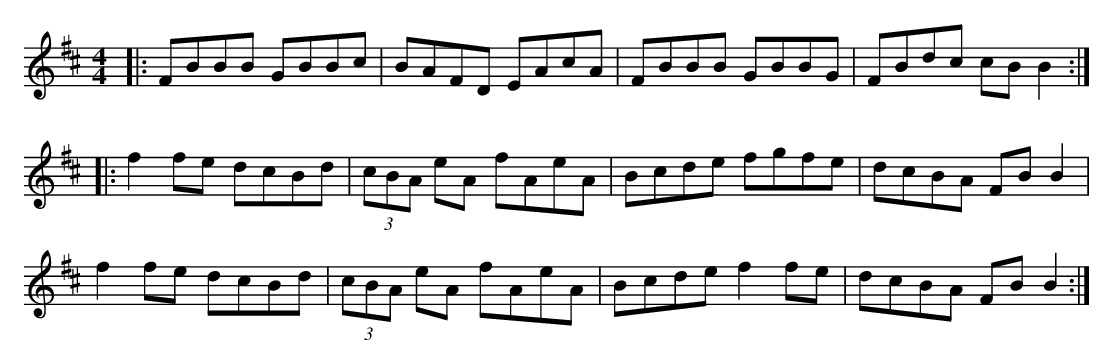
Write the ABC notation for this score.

X:1
M:4/4
K:D
|:FBBB GBBc|BAFD EAcA|FBBB GBBG|FBdc cBB2:|
|:f2fe dcBd|(3cBA eA fAeA|Bcde fgfe|dcBA FBB2|
f2fe dcBd|(3cBA eA fAeA|Bcde f2fe|dcBA FBB2:|
